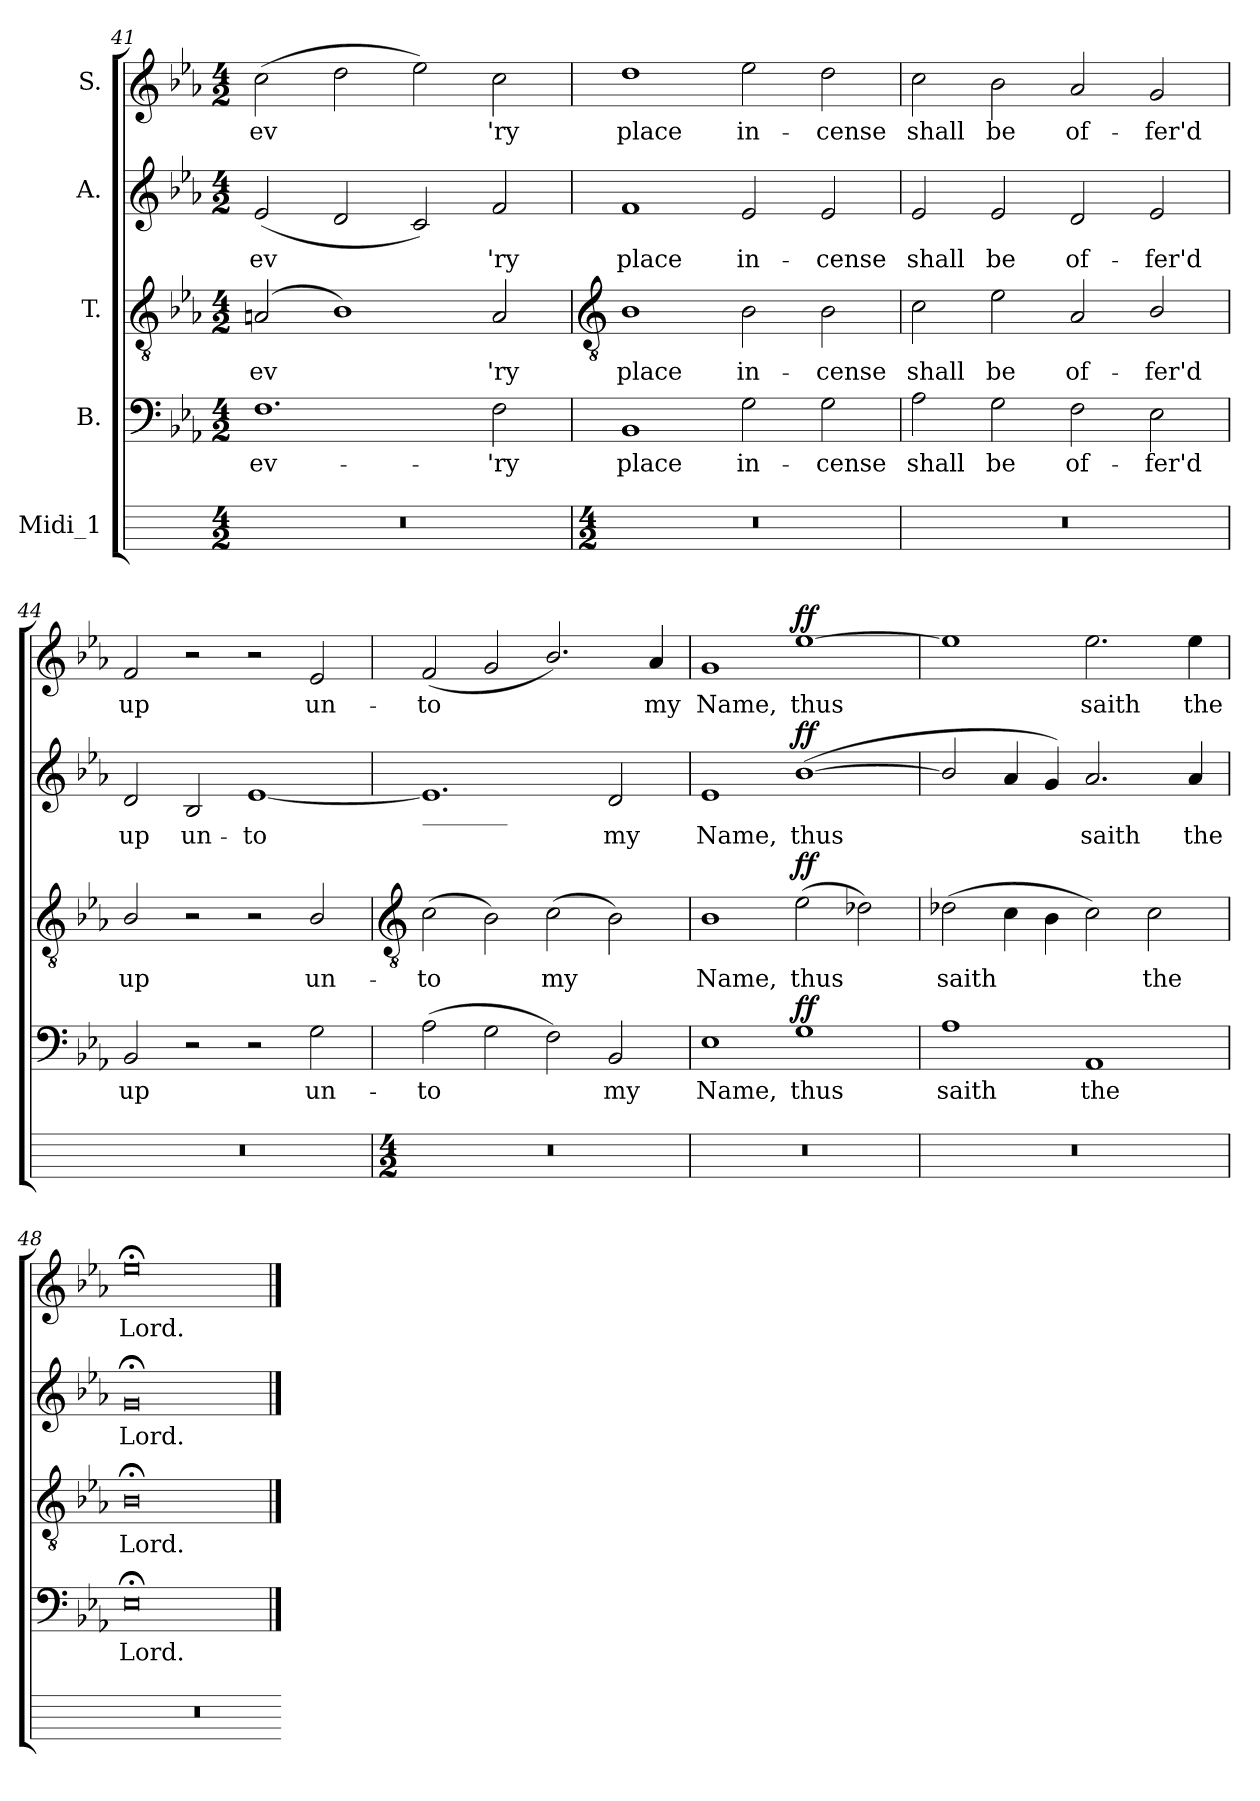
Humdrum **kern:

**kern	**kern	**text	**dynam	**kern	**text	**dynam	**kern	**text	**dynam	**kern	**text	**dynam
*part5	*part4	*part4	*part4	*part3	*part3	*part3	*part2	*part2	*part2	*part1	*part1	*part1
*staff5	*staff4	*staff4	*staff4	*staff3	*staff3	*staff3	*staff2	*staff2	*staff2	*staff1	*staff1	*staff1
*I"Midi_1	*I"B.	*	*	*I"T.	*	*	*I"A.	*	*	*I"S.	*	*
*	*clefF4	*	*	*clefGv2	*	*	*clefG2	*	*	*clefG2	*	*
*	*k[b-e-a-]	*	*	*k[b-e-a-]	*	*	*k[b-e-a-]	*	*	*k[b-e-a-]	*	*
*	*E-:	*	*	*E-:	*	*	*E-:	*	*	*E-:	*	*
*M4/2	*M4/2	*	*	*M4/2	*	*	*M4/2	*	*	*M4/2	*	*
=41	=41	=41	=41	=41	=41	=41	=41	=41	=41	=41	=41	=41
!	!	!LO:LY:b	!	!	!LO:LY:b	!	!	!LO:LY:b	!	!	!LO:LY:b	!
0r	1.F	ev-	.	(<2An	ev	.	(<2e-	ev	.	(>2cc	ev	.
.	.	.	.	1B-)	.	.	2d	.	.	2dd	.	.
.	.	.	.	.	.	.	2c)	.	.	2ee-)	.	.
!	!	!LO:LY:b	!	!	!LO:LY:b	!	!	!LO:LY:b	!	!	!LO:LY:b	!
.	2F	-'ry	.	2A	'ry	.	2f	'ry	.	2cc	'ry	.
!!LO:LB:g=z
=42	=42	=42	=42	=42	=42	=42	=42	=42	=42	=42	=42	=42
*	*	*	*	*clefGv2	*	*	*	*	*	*	*	*
*M4/2	*	*	*	*	*	*	*	*	*	*	*	*
!	!	!LO:LY:b	!	!	!LO:LY:b	!	!	!LO:LY:b	!	!	!LO:LY:b	!
0r	1BB-	place	.	1B-	place	.	1f	place	.	1dd	place	.
!	!	!LO:LY:b	!	!	!LO:LY:b	!	!	!LO:LY:b	!	!	!LO:LY:b	!
.	2G	in-	.	2B-	in-	.	2e-	in-	.	2ee-	in-	.
!	!	!LO:LY:b	!	!	!LO:LY:b	!	!	!LO:LY:b	!	!	!LO:LY:b	!
.	2G	-cense	.	2B-	-cense	.	2e-	-cense	.	2dd	-cense	.
=43	=43	=43	=43	=43	=43	=43	=43	=43	=43	=43	=43	=43
!	!	!LO:LY:b	!	!	!LO:LY:b	!	!	!LO:LY:b	!	!	!LO:LY:b	!
0r	2A-	shall	.	2c	shall	.	2e-	shall	.	2cc	shall	.
!	!	!LO:LY:b	!	!	!LO:LY:b	!	!	!LO:LY:b	!	!	!LO:LY:b	!
.	2G	be	.	2e-	be	.	2e-	be	.	2b-	be	.
!	!	!LO:LY:b	!	!	!LO:LY:b	!	!	!LO:LY:b	!	!	!LO:LY:b	!
.	2F	of-	.	2A-	of-	.	2d	of-	.	2a-	of-	.
!	!	!LO:LY:b	!	!	!LO:LY:b	!	!	!LO:LY:b	!	!	!LO:LY:b	!
.	2E-	-fer'd	.	2B-/	-fer'd	.	2e-	-fer'd	.	2g	-fer'd	.
=44	=44	=44	=44	=44	=44	=44	=44	=44	=44	=44	=44	=44
!	!	!LO:LY:b	!	!	!LO:LY:b	!	!	!LO:LY:b	!	!	!LO:LY:b	!
0r	2BB-	up	.	2B-/	up	.	2d	up	.	2f	up	.
!	!	!	!	!	!	!	!	!LO:LY:b	!	!	!	!
.	2r	.	.	2r	.	.	2B-	un-	.	2r	.	.
!	!	!	!	!	!	!	!	!LO:LY:b	!	!	!	!
.	2r	.	.	2r	.	.	[1e-	-to	.	2r	.	.
!	!	!LO:LY:b	!	!	!LO:LY:b	!	!	!	!	!	!LO:LY:b	!
.	2G	un-	.	2B-/	un-	.	.	.	.	2e-	un-	.
!!LO:LB:g=z
=45	=45	=45	=45	=45	=45	=45	=45	=45	=45	=45	=45	=45
*	*	*	*	*clefGv2	*	*	*	*	*	*	*	*
*M4/2	*	*	*	*	*	*	*	*	*	*	*	*
!	!	!	!	!	!	!	!LO:TX:b:t=_______	!	!	!	!	!
!	!	!LO:LY:b	!	!	!LO:LY:b	!	!	!	!	!	!LO:LY:b	!
0r	(>2A-	-to	.	(>2c	-to	.	1.e-]	.	.	(<2f	-to	.
.	2G	.	.	2B-)	.	.	.	.	.	2g	.	.
!	!	!	!	!	!LO:LY:b	!	!	!	!	!	!	!
.	2F)	.	.	(>2c	my	.	.	.	.	2.b-/)	.	.
!	!	!LO:LY:b	!	!	!	!	!	!LO:LY:b	!	!	!	!
.	2BB-	my	.	2B-)	.	.	2d	my	.	.	.	.
!	!	!	!	!	!	!	!	!	!	!	!LO:LY:b	!
.	.	.	.	.	.	.	.	.	.	4a-	my	.
=46	=46	=46	=46	=46	=46	=46	=46	=46	=46	=46	=46	=46
!	!	!LO:LY:b	!	!	!LO:LY:b	!	!	!LO:LY:b	!	!	!LO:LY:b	!
0r	1E-	Name,	.	1B-	Name,	.	1e-	Name,	.	1g	Name,	.
!	!	!LO:LY:b	!LO:DY:a	!	!LO:LY:b	!LO:DY:a	!	!LO:LY:b	!LO:DY:a	!	!LO:LY:b	!LO:DY:a
.	1G	thus	ff	(>2e-	thus	ff	(<[1b-	thus	ff	[1ee-	thus	ff
.	.	.	.	2d-X)	.	.	.	.	.	.	.	.
=47	=47	=47	=47	=47	=47	=47	=47	=47	=47	=47	=47	=47
!	!	!LO:LY:b	!	!	!LO:LY:b	!	!	!	!	!	!	!
0r	1A-	saith	.	(>2d-X	saith	.	2b-/]	.	.	1ee-]	.	.
.	.	.	.	4c	.	.	4a-	.	.	.	.	.
.	.	.	.	4B-	.	.	4g)	.	.	.	.	.
!	!	!LO:LY:b	!	!	!	!	!	!LO:LY:b	!	!	!LO:LY:b	!
.	1AA-	the	.	2c)	.	.	2.a-	saith	.	2.ee-	saith	.
!	!	!	!	!	!LO:LY:b	!	!	!	!	!	!	!
.	.	.	.	2c	the	.	.	.	.	.	.	.
!	!	!	!	!	!	!	!	!LO:LY:b	!	!	!LO:LY:b	!
.	.	.	.	.	.	.	4a-	the	.	4ee-	the	.
=48	=48	=48	=48	=48	=48	=48	=48	=48	=48	=48	=48	=48
!	!	!LO:LY:b	!	!	!LO:LY:b	!	!	!LO:LY:b	!	!	!LO:LY:b	!
0r	0E-;<	Lord.	.	0B-;<	Lord.	.	0g;<	Lord.	.	0ee-;<	Lord.	.
=	==	==	==	==	==	==	==	==	==	==	==	==
*-	*-	*-	*-	*-	*-	*-	*-	*-	*-	*-	*-	*-
